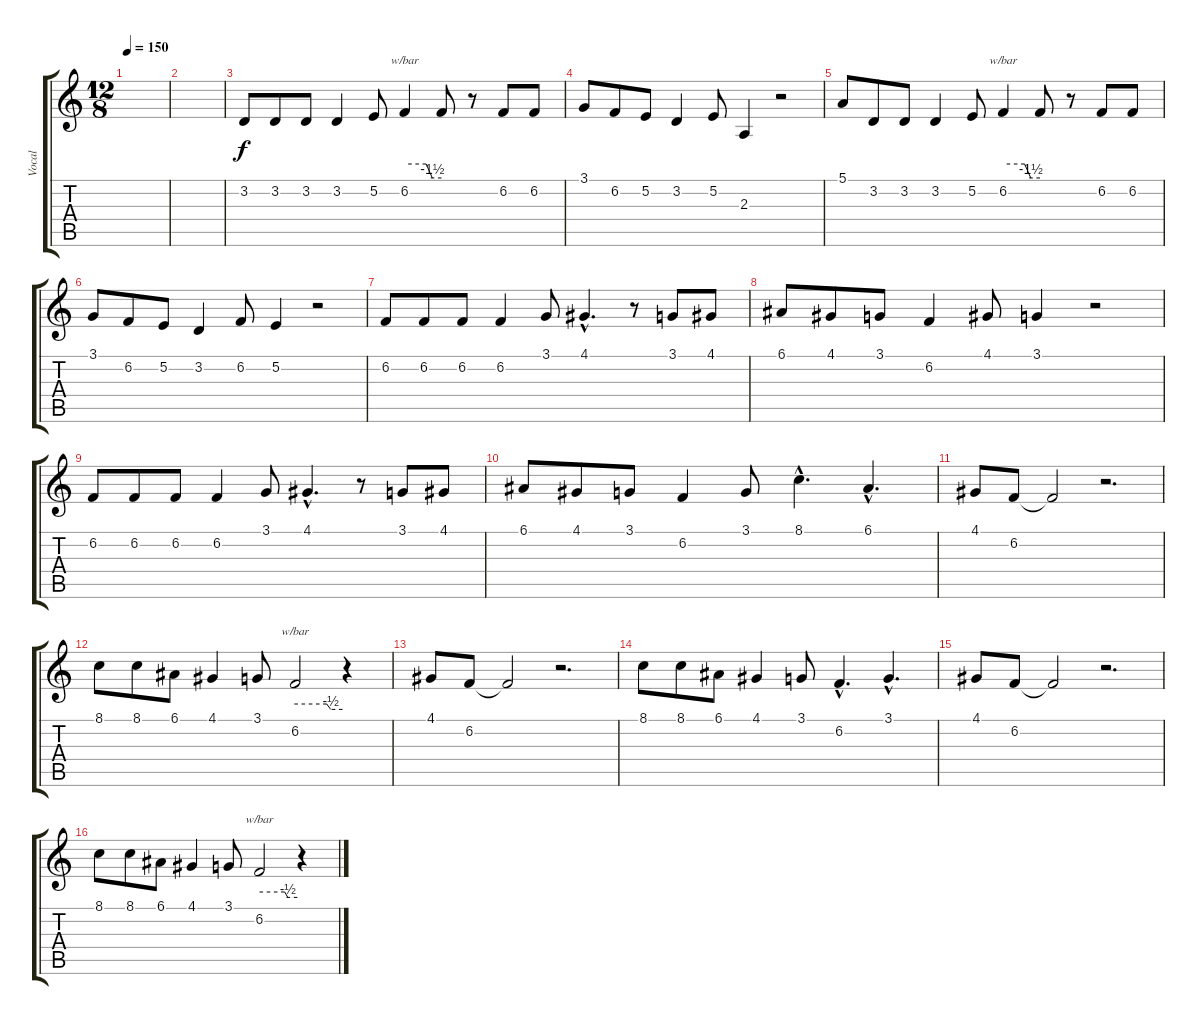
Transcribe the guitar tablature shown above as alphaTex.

\track ("Vocal" "Vocal") {instrument cello}
\staff {score tabs}
\tuning (E4 B3 G3 D3 A2 E2) {hide}
\ts (12 8)
\tempo 150
\clef g2
\ks c
|
|
3.2.8 3.2.8 3.2.8 3.2.4 5.2.8 6.2.4{tbe (custom default 0 0 35 0 45 -6 60 -6)} 6.2{t}.8 r.8 6.2.8 6.2.8 |
3.1.8 6.2.8 5.2.8 3.2.4 5.2.8 2.3.4 r.2 |
5.1.8 3.2.8 3.2.8 3.2.4 5.2.8 6.2.4{tbe (custom default 0 0 35 0 45 -6 60 -6)} 6.2{t}.8 r.8 6.2.8 6.2.8 |
3.1.8 6.2.8 5.2.8 3.2.4 6.2.8 5.2.4 r.2 |
6.2.8 6.2.8 6.2.8 6.2.4 3.1.8 4.1{hac}.4{d} r.8 3.1.8 4.1.8 |
6.1.8 4.1.8 3.1.8 6.2.4 4.1.8 3.1.4 r.2 |
6.2.8 6.2.8 6.2.8 6.2.4 3.1.8 4.1{hac}.4{d} r.8 3.1.8 4.1.8 |
6.1.8 4.1.8 3.1.8 6.2.4 3.1.8 8.1{hac}.4{d} 6.1{hac}.4{d} |
4.1.8 6.2.8 6.2{t}.2 r.2{d} |
8.1.8 8.1.8 6.1.8 4.1.4 3.1.8 6.2.2{tbe (custom default 0 0 40 0 45 -2 60 -2)} r.4 |
4.1.8 6.2.8 6.2{t}.2 r.2{d} |
8.1.8 8.1.8 6.1.8 4.1.4 3.1.8 6.2{hac}.4{d} 3.1{hac}.4{d} |
4.1.8 6.2.8 6.2{t}.2 r.2{d} |
8.1.8 8.1.8 6.1.8 4.1.4 3.1.8 6.2.2{tbe (custom default 0 0 40 0 45 -2 60 -2)} r.4
